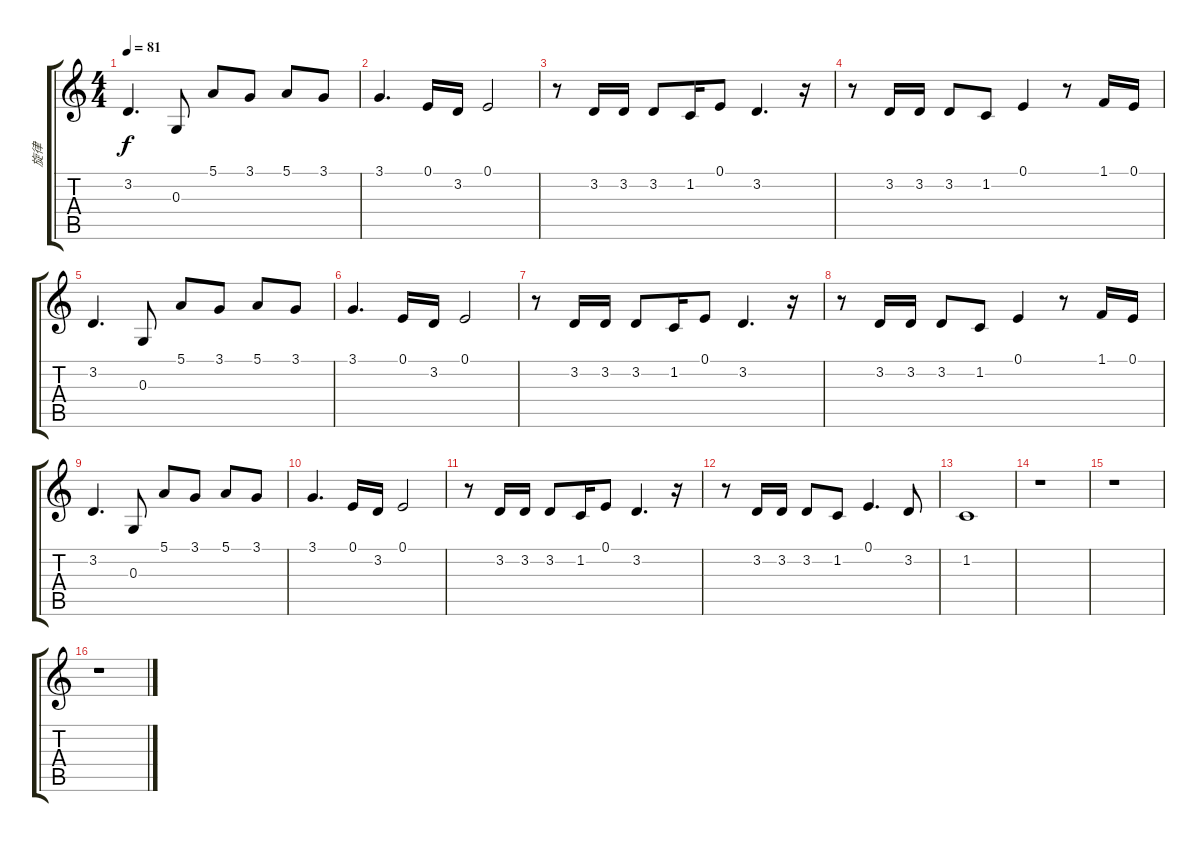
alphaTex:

\track ("旋律" "旋律") {instrument lead6voice}
\staff {score tabs}
\tuning (E4 B3 G3 D3 A2 E2) {hide}
\ts (4 4)
\tempo 81
\clef g2
\ks c
3.2.4{d dy f} 0.3.8 5.1.8 3.1.8 5.1.8 3.1.8 |
3.1.4{d} 0.1.16 3.2.16 0.1.2 |
r.8 3.2.16 3.2.16 3.2.8 1.2.16 0.1.8 3.2.4{d} r.16 |
r.8 3.2.16 3.2.16 3.2.8 1.2.8 0.1.4 r.8 1.1.16 0.1.16 |
3.2.4{d} 0.3.8 5.1.8 3.1.8 5.1.8 3.1.8 |
3.1.4{d} 0.1.16 3.2.16 0.1.2 |
r.8 3.2.16 3.2.16 3.2.8 1.2.16 0.1.8 3.2.4{d} r.16 |
r.8 3.2.16 3.2.16 3.2.8 1.2.8 0.1.4 r.8 1.1.16 0.1.16 |
3.2.4{d} 0.3.8 5.1.8 3.1.8 5.1.8 3.1.8 |
3.1.4{d} 0.1.16 3.2.16 0.1.2 |
r.8 3.2.16 3.2.16 3.2.8 1.2.16 0.1.8 3.2.4{d} r.16 |
r.8 3.2.16 3.2.16 3.2.8 1.2.8 0.1.4{d} 3.2.8 |
1.2.1 |
r.1 |
r.1 |
r.1
